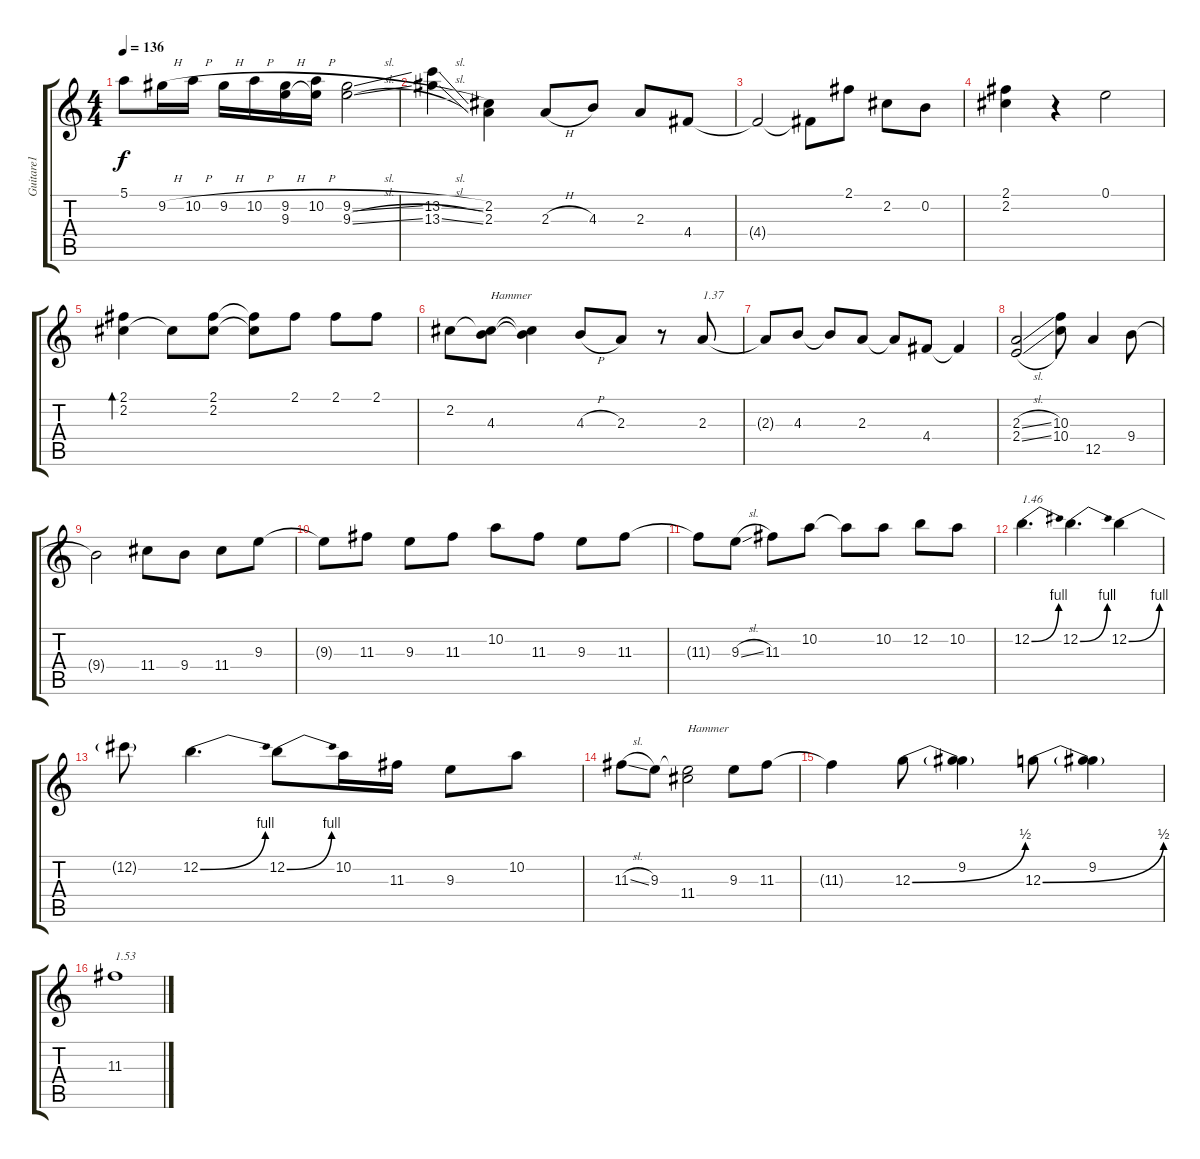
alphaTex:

\track ("Guitare1" "Guitare1") {instrument electricguitarclean}
\staff {score tabs}
\tuning (E4 B3 G3 D3 A2 E2) {hide}
\ts (4 4)
\tempo 136
\clef g2
\ks c
5.1{t}.8{dy f} 9.2{h}.16 10.2{h}.16 9.2{h}.16 10.2{h}.16 (9.2{h} 9.3).16 (10.2{h} 9.3{t}).16 (9.2{sl} 9.3{sl}).2 |
(13.2{sl} 13.3{sl}).4 (2.2 2.3).4 2.3{h}.8 4.3.8 2.3.8 4.4.8 |
4.4{t}.2 4.4{t}.8 2.1.8 2.2.8 0.2.8 |
(2.1 2.2).4 r.4 0.1.2 |
(2.1 2.2).4{bd 240} 2.2{t}.8 (2.1 2.2).8 (2.1{t} 2.2{t}).8 2.1.8 2.1.8 2.1.8 |
2.2.8 (2.2{t} 4.3).8{txt "Hammer"} (2.2{t} 4.3{t}).4 4.3{h}.8 2.3.8 r.8 2.3.8{txt "1.37"} |
2.3{t}.8 4.3.8 4.3{t}.8 2.3.8 2.3{t}.8 4.4.8 4.4{t}.4 |
(2.3{sl} 2.4{sl}).2 (10.3 10.4).8 12.5.4 9.4.8 |
9.4{t}.2 11.4.8 9.4.8 11.4.8 9.3.8 |
9.3{t}.8 11.3.8 9.3.8 11.3.8 10.2.8 11.3.8 9.3.8 11.3.8 |
11.3{t}.8 9.3{sl}.8 11.3.8 10.2.8 10.2{t}.8 10.2.8 12.2.8 10.2.8 |
12.2{be (bend 0 0 60 4)}.4{d txt "1.46"} 12.2{be (bend 0 0 60 4)}.4{d} 12.2{be (bend 0 0 60 4)}.4 |
12.2{t}.8 12.2{be (bend 0 0 60 4)}.4{d} 12.2{be (bend 0 0 60 4)}.8 10.2.16 11.3.16 9.3.8 10.2.8 |
11.3{sl}.8 9.3.8 (9.3{t} 11.4).2{txt "Hammer"} 9.3.8 11.3.8 |
11.3{t}.4 12.3{be (bend 0 0 60 2)}.8 (9.2 12.3{t}).4 12.3{be (bend 0 0 60 2)}.8 (9.2 12.3{t}).4 |
11.3.1{txt "1.53"}
